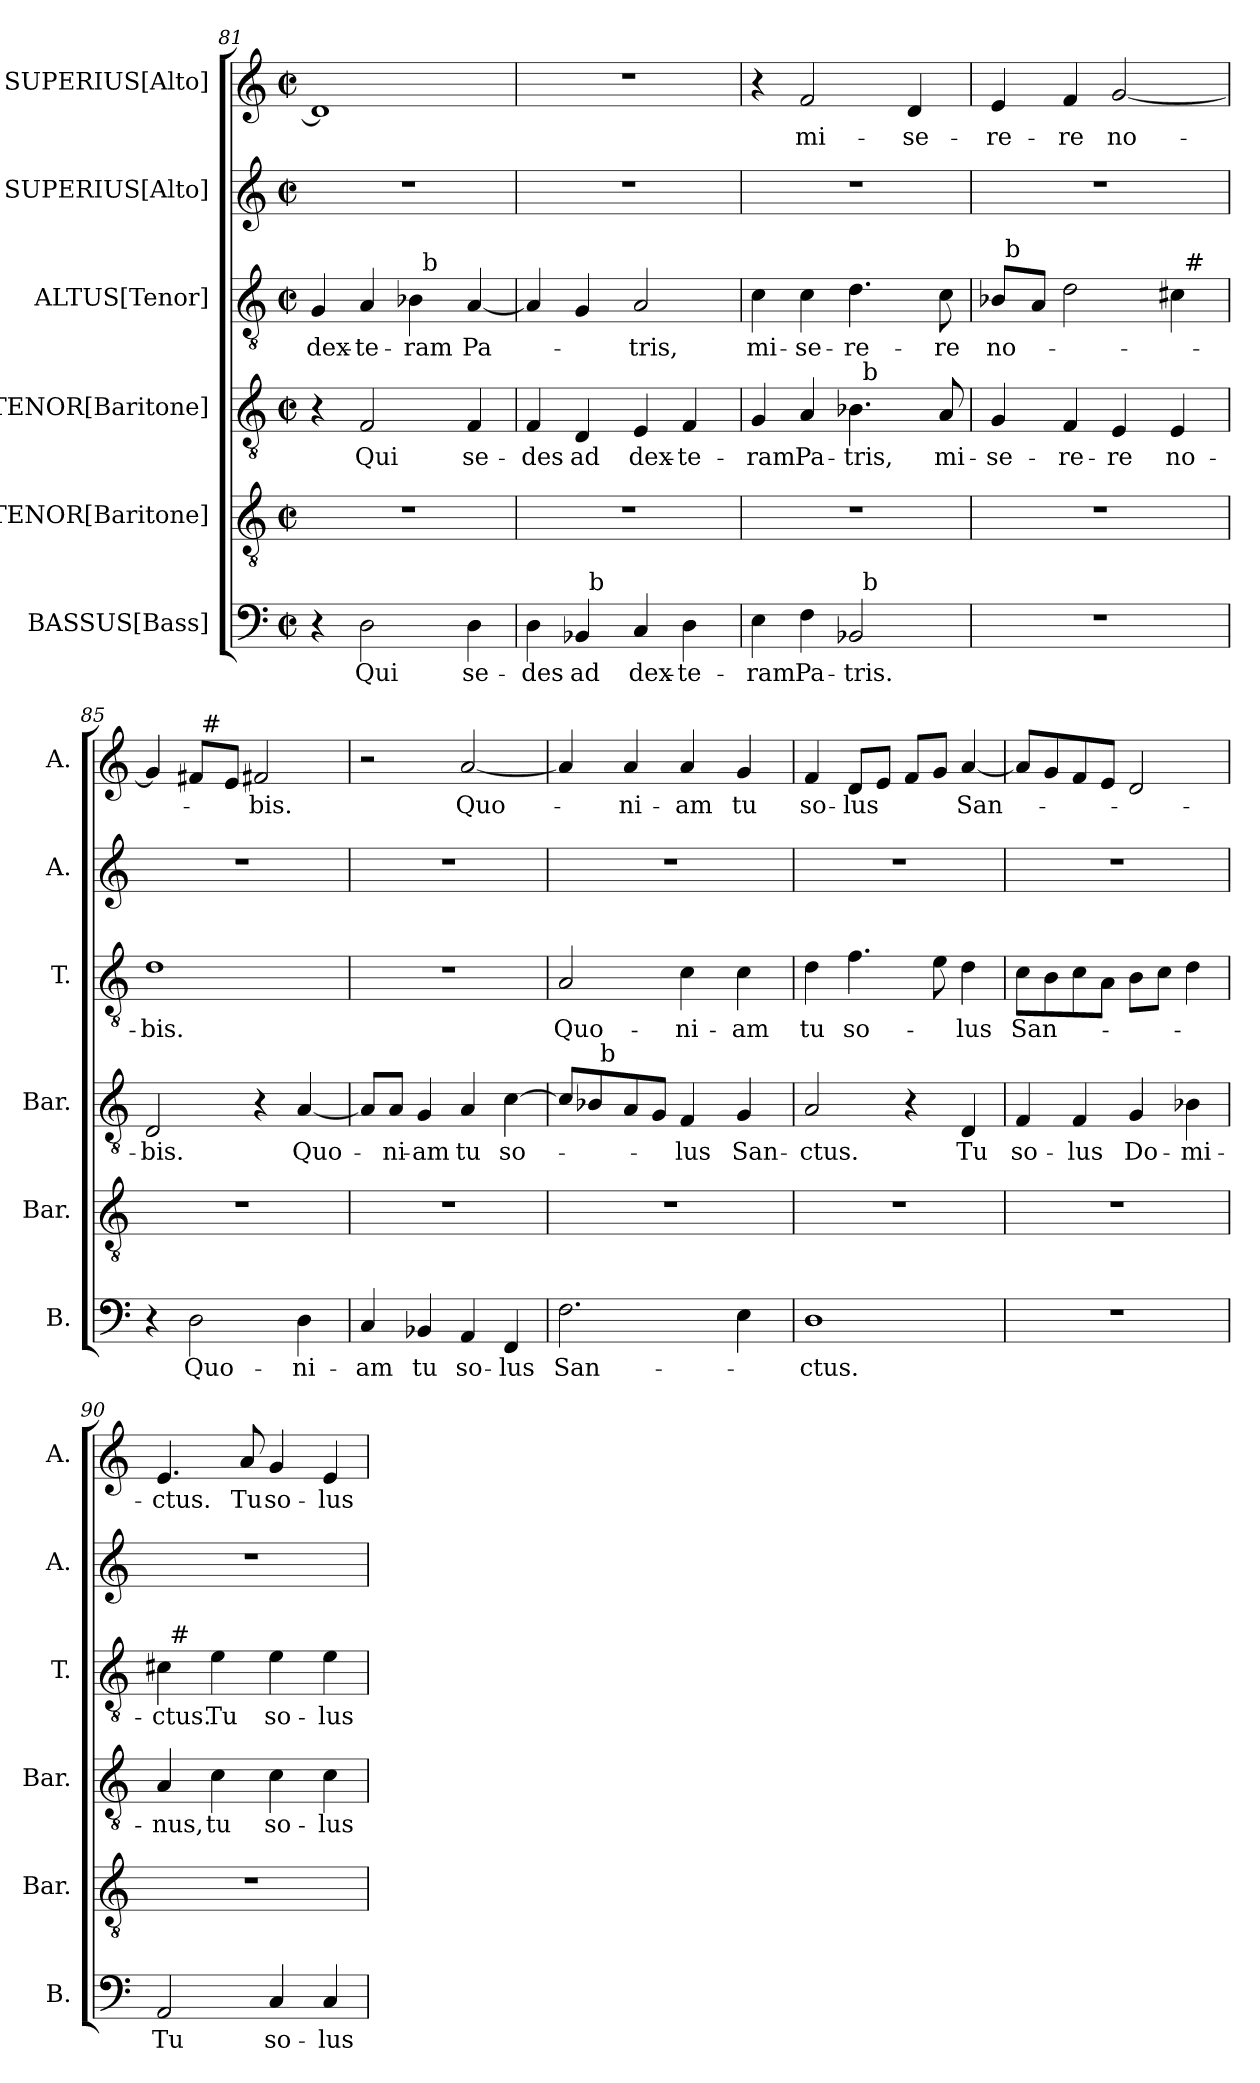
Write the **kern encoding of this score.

**kern	**text	**kern	**kern	**text	**kern	**text	**kern	**kern	**text
*part6	*part6	*part5	*part4	*part4	*part3	*part3	*part2	*part1	*part1
*staff6	*staff6	*staff5	*staff4	*staff4	*staff3	*staff3	*staff2	*staff1	*staff1
*I"BASSUS[Bass]	*	*I"TENOR[Baritone]	*I"TENOR[Baritone]	*	*I"ALTUS[Tenor]	*	*I"SUPERIUS[Alto]	*I"SUPERIUS[Alto]	*
*I'B.	*	*I'Bar.	*I'Bar.	*	*I'T.	*	*I'A.	*I'A.	*
*clefF4	*	*clefGv2	*clefGv2	*	*clefGv2	*	*clefG2	*clefG2	*
*	*	*ITrd7c12	*ITrd7c12	*	*ITrd7c12	*	*	*	*
*k[]	*	*k[]	*k[]	*	*k[]	*	*k[]	*k[]	*
*C:	*	*C:	*C:	*	*C:	*	*C:	*C:	*
*M2/2	*	*M2/2	*M2/2	*	*M2/2	*	*M2/2	*M2/2	*
*met(c|)	*	*met(c|)	*met(c|)	*	*met(c|)	*	*met(c|)	*met(c|)	*
=81	=81	=81	=81	=81	=81	=81	=81	=81	=81
!	!	!	!	!	!	!LO:LY:b	!	!	!
*	*	*	*	*	*^	*	*	*	*
4r	.	1r	4r	.	4GG/	2ryy	dex-	1r	1d]	.
!	!LO:LY:b	!	!	!LO:LY:b	!	!	!LO:LY:b	!	!	!
2D\	Qui	.	2FF/	Qui	4AA/	.	-te-	.	.	.
!	!	!	!	!	!	!	!LO:LY:b	!	!	!
.	.	.	.	.	4BB-\	32ryy	-ram	.	.	.
!	!	!	!	!	!	!LO:TX:a:t=b	!	!	!	!
.	.	.	.	.	.	4...ryy	.	.	.	.
!	!LO:LY:b	!	!	!LO:LY:b	!	!	!LO:LY:b	!	!	!
4D\	se-	.	4FF/	se-	[<4AA/	.	Pa-	.	.	.
=82	=82	=82	=82	=82	=82	=82	=82	=82	=82	=82
!	!LO:LY:b	!	!	!LO:LY:b	!	!	!	!	!	!
*^	*	*	*	*	*v	*v	*	*	*	*
4D\	4ryy	-des	1r	4FF/	-des	4AA/]	.	1r	1r	.
!	!	!LO:LY:b	!	!	!LO:LY:b	!	!	!	!	!
4BB-/	32ryy	ad	.	4DD/	ad	4GG/	.	.	.	.
!	!LO:TX:a:t=b	!	!	!	!	!	!	!	!	!
.	2ryy	.	.	.	.	.	.	.	.	.
!	!	!LO:LY:b	!	!	!LO:LY:b	!	!LO:LY:b	!	!	!
4C/	.	dex-	.	4EE/	dex-	2AA/	-tris,	.	.	.
!	!	!LO:LY:b	!	!	!LO:LY:b	!	!	!	!	!
4D\	.	-te-	.	4FF/	-te-	.	.	.	.	.
.	8..ryy	.	.	.	.	.	.	.	.	.
=83	=83	=83	=83	=83	=83	=83	=83	=83	=83	=83
!	!	!LO:LY:b	!	!	!LO:LY:b	!	!LO:LY:b	!	!	!
*	*	*	*	*^	*	*	*	*	*	*
4E\	2ryy	-ram	1r	4GG/	2ryy	-ram	4C\	mi-	1r	4r	.
!	!	!LO:LY:b	!	!	!	!LO:LY:b	!	!LO:LY:b	!	!	!LO:LY:b
4F\	.	Pa-	.	4AA/	.	Pa-	4C\	-se-	.	2f/	mi-
!	!	!LO:LY:b	!	!	!	!LO:LY:b	!	!LO:LY:b	!	!	!
2BB-/	32ryy	-tris.	.	4.BB-\	32ryy	-tris,	4.D\	-re-	.	.	.
!	!	!	!	!	!LO:TX:a:t=b	!	!	!	!	!	!
!	!LO:TX:a:t=b	!	!	!	!	!	!	!	!	!	!
.	4...ryy	.	.	.	4...ryy	.	.	.	.	.	.
!	!	!	!	!	!	!	!	!	!	!	!LO:LY:b
.	.	.	.	.	.	.	.	.	.	4d/	-se-
!	!	!	!	!	!	!LO:LY:b	!	!LO:LY:b	!	!	!
.	.	.	.	8AA/	.	mi-	8C\	-re	.	.	.
=84	=84	=84	=84	=84	=84	=84	=84	=84	=84	=84	=84
!	!	!	!	!	!	!LO:LY:b	!	!LO:LY:b	!	!	!LO:LY:b
*	*	*	*	*	*	*	*^	*	*	*	*
*v	*v	*	*	*v	*v	*	*	*^	*	*	*	*
1r	.	1r	4GG/	-se-	8BB-/L	32ryy	2ryy	no-	1r	4e/	-re-
!	!	!	!	!	!	!LO:TX:a:t=b	!	!	!	!	!
.	.	.	.	.	.	2ryy	.	.	.	.	.
.	.	.	.	.	8AA/J	.	.	.	.	.	.
!	!	!	!	!LO:LY:b	!	!	!	!	!	!	!LO:LY:b
.	.	.	4FF/	-re-	2D\	.	.	.	.	4f/	-re
!	!	!	!	!LO:LY:b	!	!	!	!	!	!	!LO:LY:b
.	.	.	4EE/	-re	.	.	4ryy	.	.	[<2g/	no-
.	.	.	.	.	.	4...ryy	.	.	.	.	.
!	!	!	!	!LO:LY:b	!	!	!	!	!	!	!
.	.	.	4EE/	no-	4C#\	.	32ryy	.	.	.	.
!	!	!	!	!	!	!	!LO:TX:a:t=#	!	!	!	!
.	.	.	.	.	.	.	8..ryy	.	.	.	.
=85	=85	=85	=85	=85	=85	=85	=85	=85	=85	=85	=85
!	!	!	!	!LO:LY:b	!	!	!	!LO:LY:b	!	!	!
*	*	*	*	*	*v	*v	*v	*	*	*^	*
4r	.	1r	2DD/	-bis.	1D	-bis.	1r	4g/]	4ryy	.
!	!LO:LY:b	!	!	!	!	!	!	!	!	!
2D\	Quo-	.	.	.	.	.	.	8f#/L	32ryy	.
!	!	!	!	!	!	!	!	!	!LO:TX:a:t=#	!
.	.	.	.	.	.	.	.	.	2ryy	.
.	.	.	.	.	.	.	.	8e/J	.	.
!	!	!	!	!	!	!	!	!	!	!LO:LY:b
.	.	.	4r	.	.	.	.	2f#X/	.	-bis.
!	!LO:LY:b	!	!	!LO:LY:b	!	!	!	!	!	!
4D\	-ni-	.	[<4AA/	Quo-	.	.	.	.	.	.
.	.	.	.	.	.	.	.	.	8..ryy	.
=86	=86	=86	=86	=86	=86	=86	=86	=86	=86	=86
!	!LO:LY:b	!	!	!	!	!	!	!	!	!
*	*	*	*	*	*	*	*	*v	*v	*
4C/	-am	1r	8AA/L]	.	1r	.	1r	2r	.
!	!	!	!	!LO:LY:b	!	!	!	!	!
.	.	.	8AA/J	-ni-	.	.	.	.	.
!	!LO:LY:b	!	!	!LO:LY:b	!	!	!	!	!
4BB-X/	tu	.	4GG/	-am	.	.	.	.	.
!	!LO:LY:b	!	!	!LO:LY:b	!	!	!	!	!LO:LY:b
4AA/	so-	.	4AA/	tu	.	.	.	[<2a/	Quo-
!	!LO:LY:b	!	!	!LO:LY:b	!	!	!	!	!
4FF/	-lus	.	[>4C\	so-	.	.	.	.	.
!!LO:LB:g=z
=87	=87	=87	=87	=87	=87	=87	=87	=87	=87
!	!LO:LY:b	!	!	!	!	!LO:LY:b	!	!	!
*	*	*	*^	*	*	*	*	*	*
2.F\	San-	1r	8C/L]	8ryy	.	2AA/	Quo-	1r	4a/]	.
.	.	.	8BB-/	32ryy	.	.	.	.	.	.
!	!	!	!	!LO:TX:a:t=b	!	!	!	!	!	!
.	.	.	.	2ryy	.	.	.	.	.	.
!	!	!	!	!	!	!	!	!	!	!LO:LY:b
.	.	.	8AA/	.	.	.	.	.	4a/	-ni-
.	.	.	8GG/J	.	.	.	.	.	.	.
!	!	!	!	!	!LO:LY:b	!	!LO:LY:b	!	!	!LO:LY:b
.	.	.	4FF/	.	-lus	4C\	-ni-	.	4a/	-am
.	.	.	.	4ryy	.	.	.	.	.	.
!	!	!	!	!	!LO:LY:b	!	!LO:LY:b	!	!	!LO:LY:b
4E\	.	.	4GG/	.	San-	4C\	-am	.	4g/	tu
.	.	.	.	16.ryy	.	.	.	.	.	.
=88	=88	=88	=88	=88	=88	=88	=88	=88	=88	=88
!	!LO:LY:b	!	!	!	!LO:LY:b	!	!LO:LY:b	!	!	!LO:LY:b
*	*	*	*v	*v	*	*	*	*	*	*
1D	-ctus.	1r	2AA/	-ctus.	4D\	tu	1r	4f/	so-
!	!	!	!	!	!	!LO:LY:b	!	!	!LO:LY:b
.	.	.	.	.	4.F\	so-	.	8d/L	-lus
.	.	.	.	.	.	.	.	8e/J	.
.	.	.	4r	.	.	.	.	8f/L	.
.	.	.	.	.	8E\	.	.	8g/J	.
!	!	!	!	!LO:LY:b	!	!LO:LY:b	!	!	!LO:LY:b
.	.	.	4DD/	Tu	4D\	-lus	.	[<4a/	San-
=89	=89	=89	=89	=89	=89	=89	=89	=89	=89
!	!	!	!	!LO:LY:b	!	!LO:LY:b	!	!	!
1r	.	1r	4FF/	so-	8C\L	San-	1r	8a/L]	.
.	.	.	.	.	8BB\	.	.	8g/	.
!	!	!	!	!LO:LY:b	!	!	!	!	!
.	.	.	4FF/	-lus	8C\	.	.	8f/	.
.	.	.	.	.	8AA\J	.	.	8e/J	.
!	!	!	!	!LO:LY:b	!	!	!	!	!
.	.	.	4GG/	Do-	8BB\L	.	.	2d/	.
.	.	.	.	.	8C\J	.	.	.	.
!	!	!	!	!LO:LY:b	!	!	!	!	!
.	.	.	4BB-X\	-mi-	4D\	.	.	.	.
=90	=90	=90	=90	=90	=90	=90	=90	=90	=90
!	!LO:LY:b	!	!	!LO:LY:b	!	!LO:LY:b	!	!	!LO:LY:b
*	*	*	*	*	*^	*	*	*	*
2AA/	Tu	1r	4AA/	-nus,	4C#\	32ryy	-ctus.	1r	4.e/	-ctus.
!	!	!	!	!	!	!LO:TX:a:t=#	!	!	!	!
.	.	.	.	.	.	2ryy	.	.	.	.
!	!	!	!	!LO:LY:b	!	!	!LO:LY:b	!	!	!
.	.	.	4C\	tu	4E\	.	Tu	.	.	.
!	!	!	!	!	!	!	!	!	!	!LO:LY:b
.	.	.	.	.	.	.	.	.	8a/	Tu
!	!LO:LY:b	!	!	!LO:LY:b	!	!	!LO:LY:b	!	!	!LO:LY:b
4C/	so-	.	4C\	so-	4E\	.	so-	.	4g/	so-
.	.	.	.	.	.	4...ryy	.	.	.	.
!	!LO:LY:b	!	!	!LO:LY:b	!	!	!LO:LY:b	!	!	!LO:LY:b
4C/	-lus	.	4C\	-lus	4E\	.	-lus	.	4e/	-lus
*	*	*	*	*	*v	*v	*	*	*	*
=	=	=	=	=	=	=	=	=	=
*-	*-	*-	*-	*-	*-	*-	*-	*-	*-
